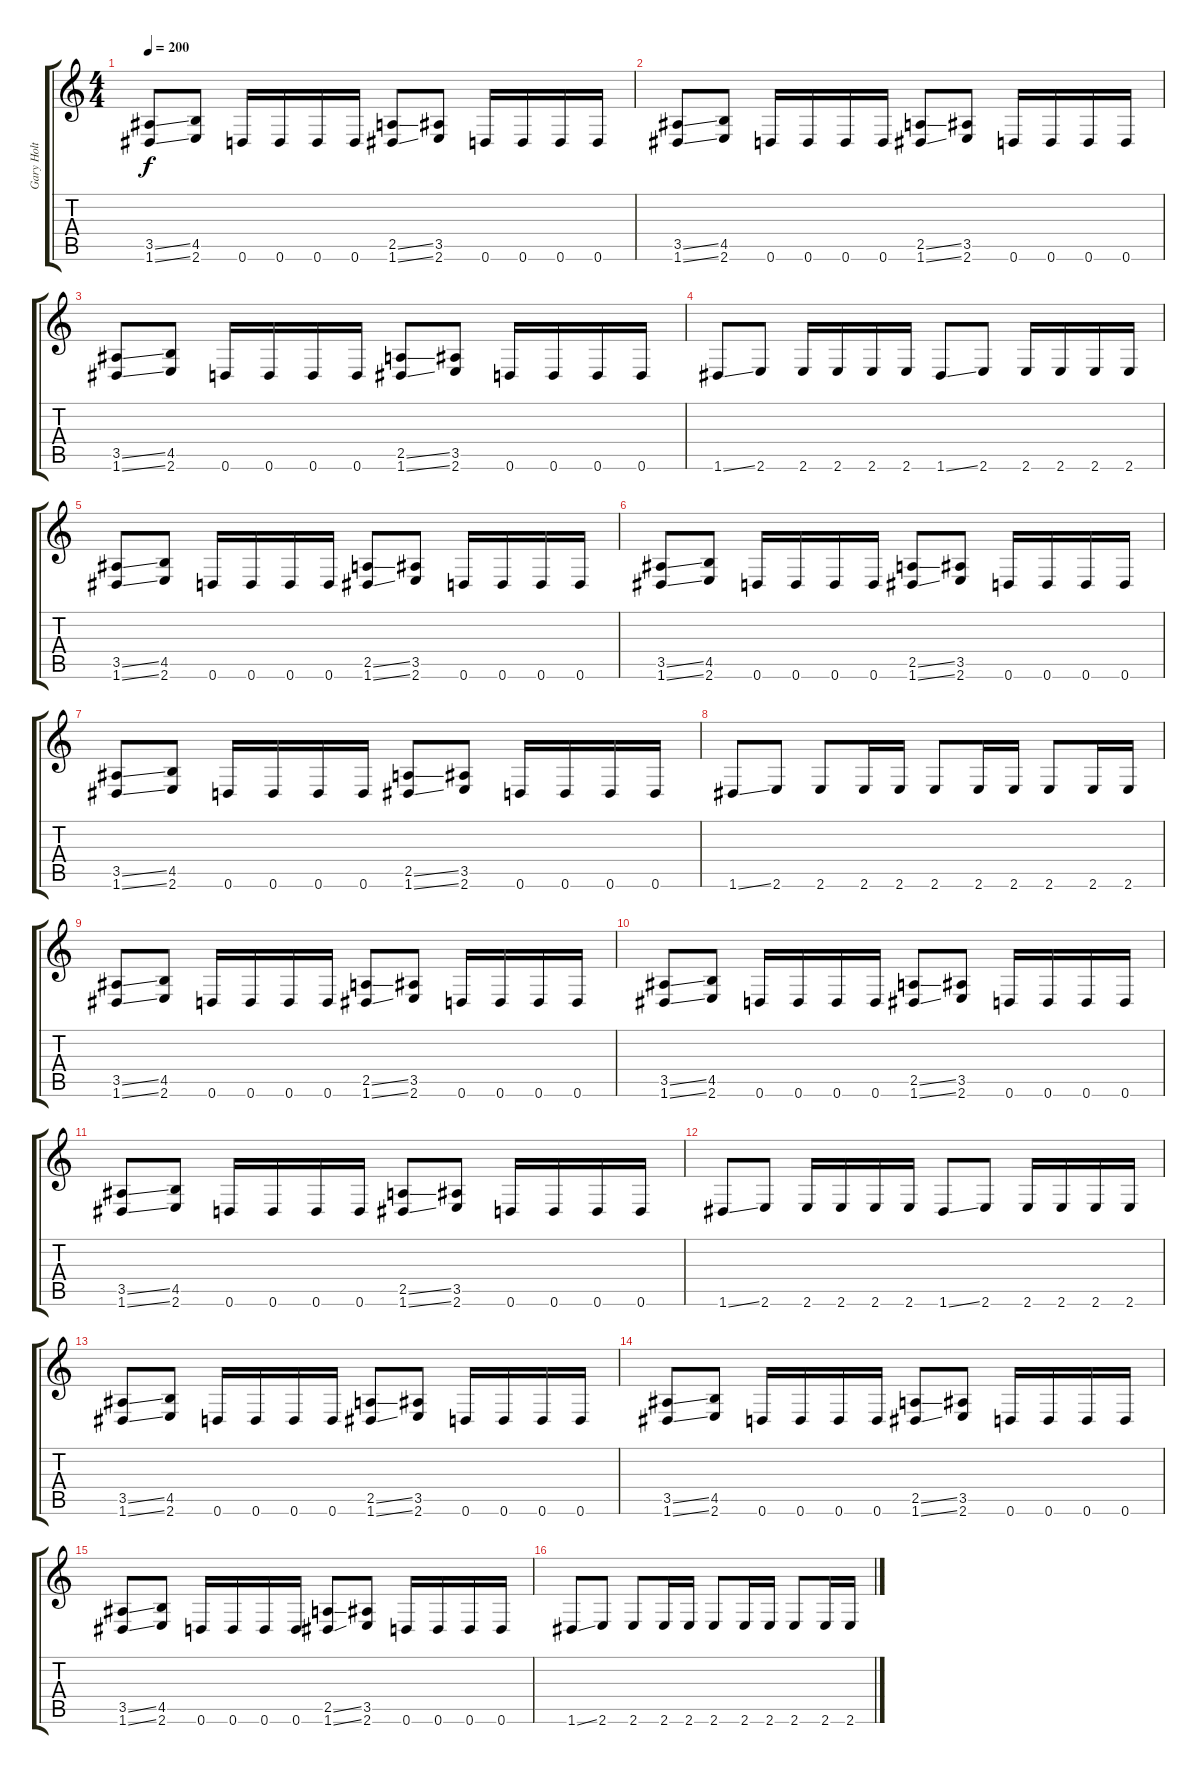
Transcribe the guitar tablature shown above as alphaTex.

\track ("Gary Holt" "Gary Holt") {instrument distortionguitar}
\staff {score tabs}
\tuning (D4 A3 F3 C3 G2 D2) {hide}
\ts (4 4)
\tempo 200
\clef g2
\ks c
(3.5{ss} 1.6{ss}).8{dy f} (4.5 2.6).8 0.6.16 0.6.16 0.6.16 0.6.16 (2.5{ss} 1.6{ss}).8 (3.5 2.6).8 0.6.16 0.6.16 0.6.16 0.6.16 |
(3.5{ss} 1.6{ss}).8 (4.5 2.6).8 0.6.16 0.6.16 0.6.16 0.6.16 (2.5{ss} 1.6{ss}).8 (3.5 2.6).8 0.6.16 0.6.16 0.6.16 0.6.16 |
(3.5{ss} 1.6{ss}).8 (4.5 2.6).8 0.6.16 0.6.16 0.6.16 0.6.16 (2.5{ss} 1.6{ss}).8 (3.5 2.6).8 0.6.16 0.6.16 0.6.16 0.6.16 |
1.6{ss}.8 2.6.8 2.6.16 2.6.16 2.6.16 2.6.16 1.6{ss}.8 2.6.8 2.6.16 2.6.16 2.6.16 2.6.16 |
(3.5{ss} 1.6{ss}).8 (4.5 2.6).8 0.6.16 0.6.16 0.6.16 0.6.16 (2.5{ss} 1.6{ss}).8 (3.5 2.6).8 0.6.16 0.6.16 0.6.16 0.6.16 |
(3.5{ss} 1.6{ss}).8 (4.5 2.6).8 0.6.16 0.6.16 0.6.16 0.6.16 (2.5{ss} 1.6{ss}).8 (3.5 2.6).8 0.6.16 0.6.16 0.6.16 0.6.16 |
(3.5{ss} 1.6{ss}).8 (4.5 2.6).8 0.6.16 0.6.16 0.6.16 0.6.16 (2.5{ss} 1.6{ss}).8 (3.5 2.6).8 0.6.16 0.6.16 0.6.16 0.6.16 |
1.6{ss}.8 2.6.8 2.6.8 2.6.16 2.6.16 2.6.8 2.6.16 2.6.16 2.6.8 2.6.16 2.6.16 |
(3.5{ss} 1.6{ss}).8 (4.5 2.6).8 0.6.16 0.6.16 0.6.16 0.6.16 (2.5{ss} 1.6{ss}).8 (3.5 2.6).8 0.6.16 0.6.16 0.6.16 0.6.16 |
(3.5{ss} 1.6{ss}).8 (4.5 2.6).8 0.6.16 0.6.16 0.6.16 0.6.16 (2.5{ss} 1.6{ss}).8 (3.5 2.6).8 0.6.16 0.6.16 0.6.16 0.6.16 |
(3.5{ss} 1.6{ss}).8 (4.5 2.6).8 0.6.16 0.6.16 0.6.16 0.6.16 (2.5{ss} 1.6{ss}).8 (3.5 2.6).8 0.6.16 0.6.16 0.6.16 0.6.16 |
1.6{ss}.8 2.6.8 2.6.16 2.6.16 2.6.16 2.6.16 1.6{ss}.8 2.6.8 2.6.16 2.6.16 2.6.16 2.6.16 |
(3.5{ss} 1.6{ss}).8 (4.5 2.6).8 0.6.16 0.6.16 0.6.16 0.6.16 (2.5{ss} 1.6{ss}).8 (3.5 2.6).8 0.6.16 0.6.16 0.6.16 0.6.16 |
(3.5{ss} 1.6{ss}).8 (4.5 2.6).8 0.6.16 0.6.16 0.6.16 0.6.16 (2.5{ss} 1.6{ss}).8 (3.5 2.6).8 0.6.16 0.6.16 0.6.16 0.6.16 |
(3.5{ss} 1.6{ss}).8 (4.5 2.6).8 0.6.16 0.6.16 0.6.16 0.6.16 (2.5{ss} 1.6{ss}).8 (3.5 2.6).8 0.6.16 0.6.16 0.6.16 0.6.16 |
1.6{ss}.8 2.6.8 2.6.8 2.6.16 2.6.16 2.6.8 2.6.16 2.6.16 2.6.8 2.6.16 2.6.16
